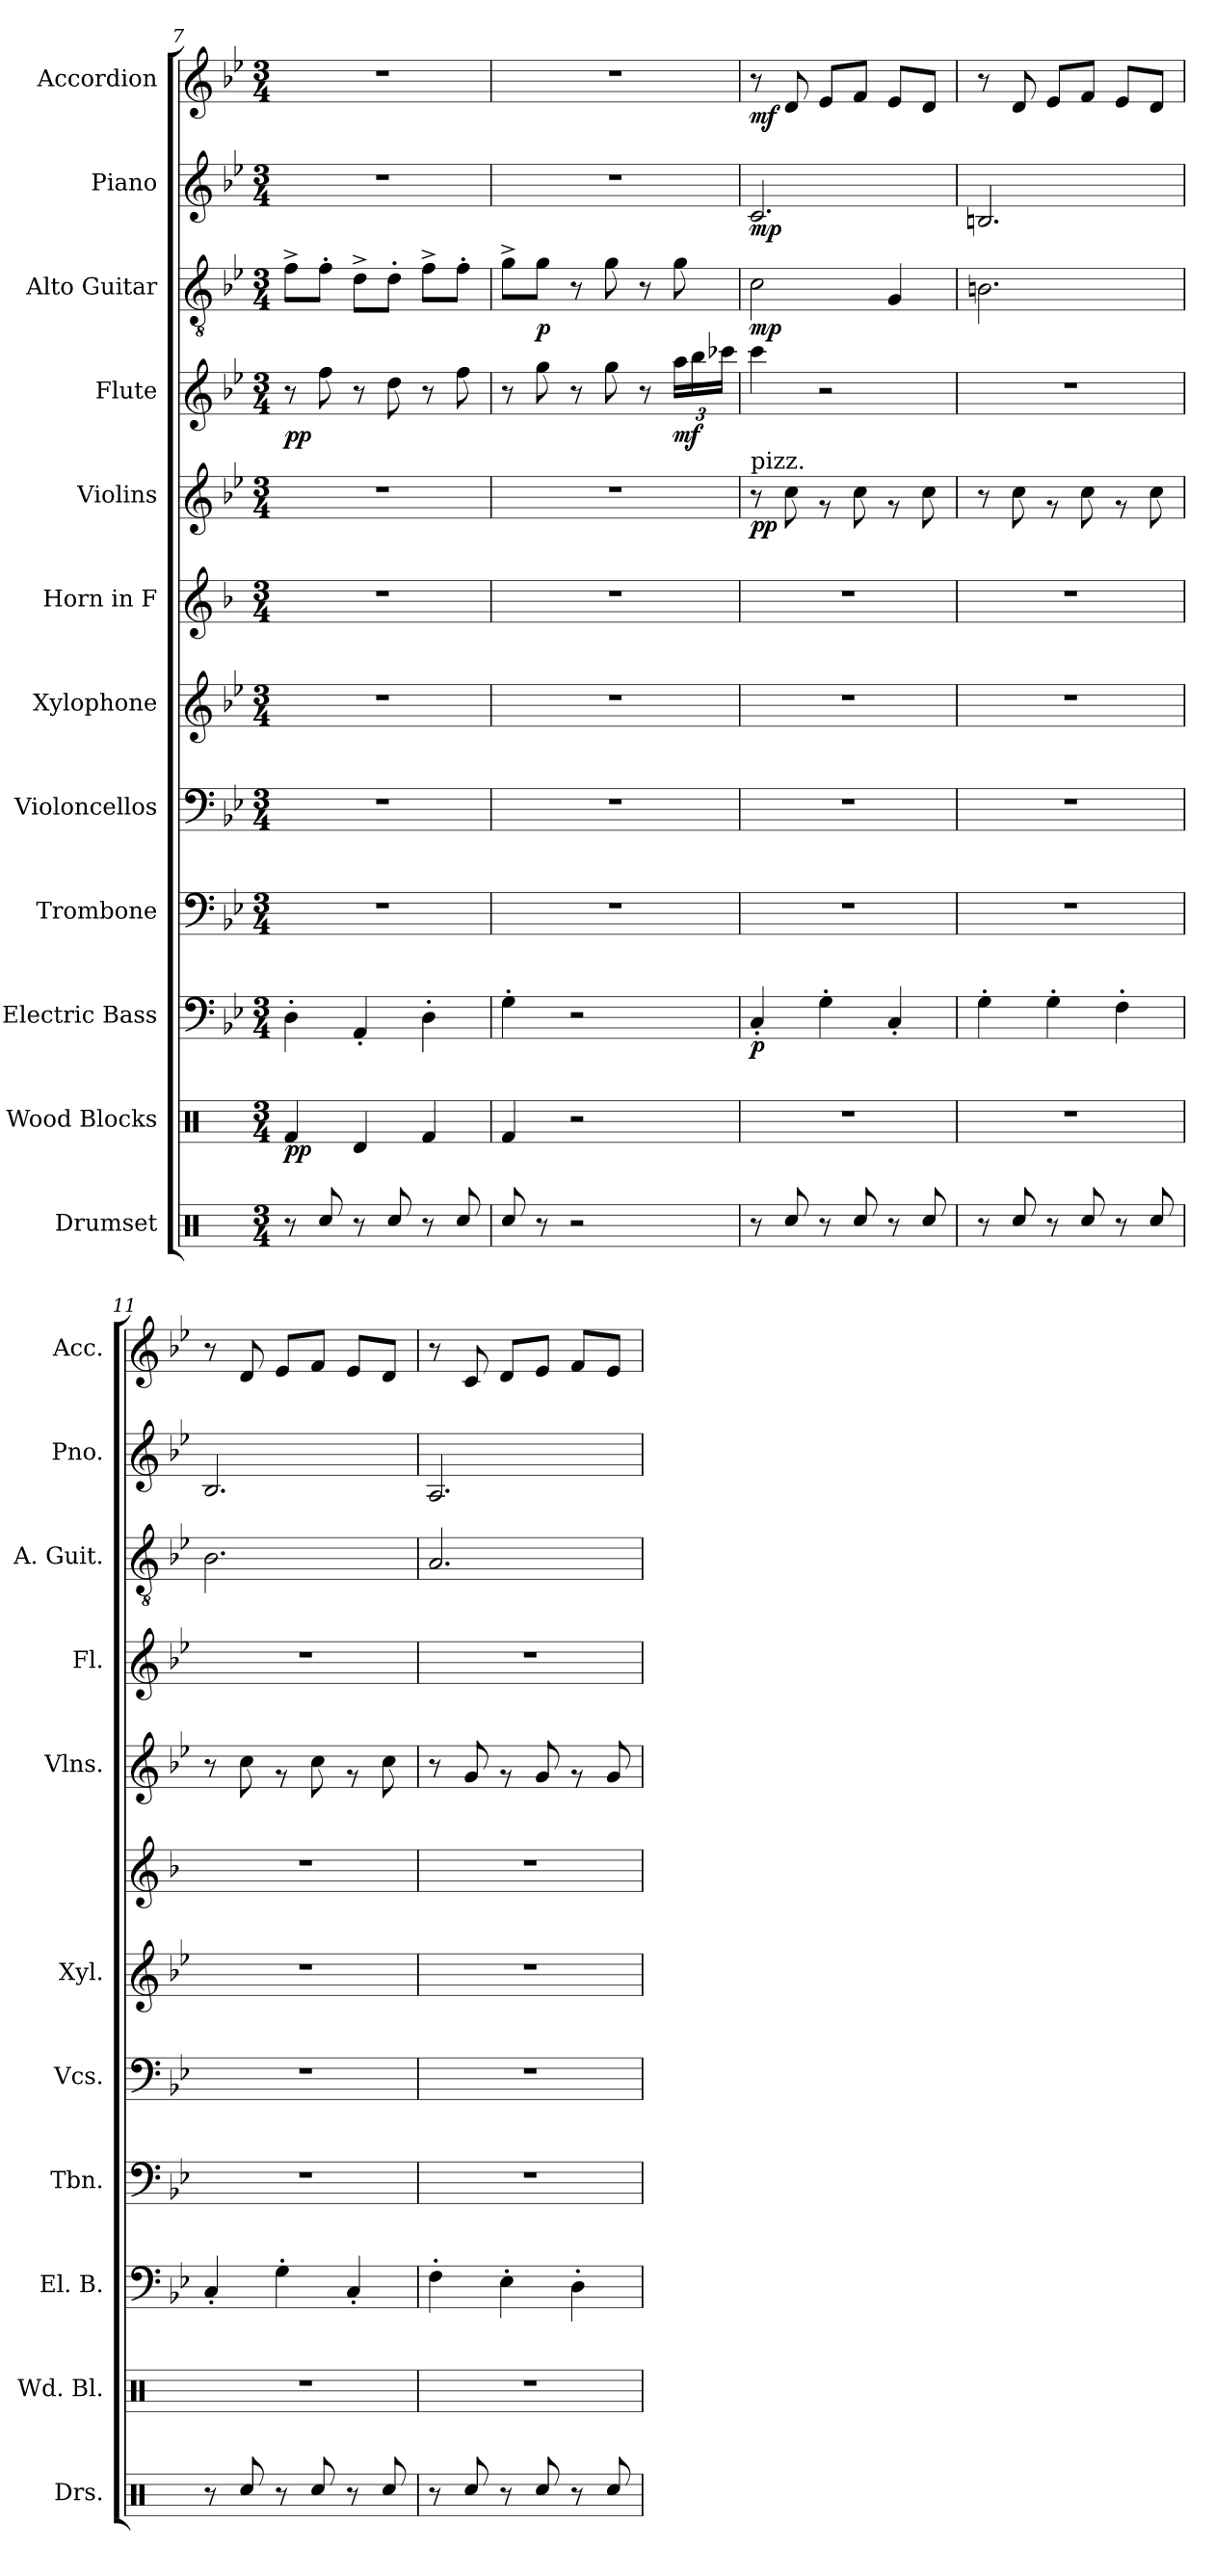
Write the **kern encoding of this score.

**kern	**kern	**dynam	**kern	**dynam	**kern	**kern	**kern	**kern	**kern	**dynam	**kern	**dynam	**kern	**dynam	**kern	**dynam	**kern	**dynam
*part12	*part11	*part11	*part10	*part10	*part9	*part8	*part7	*part6	*part5	*part5	*part4	*part4	*part3	*part3	*part2	*part2	*part1	*part1
*staff12	*staff11	*staff11	*staff10	*staff10	*staff9	*staff8	*staff7	*staff6	*staff5	*staff5	*staff4	*staff4	*staff3	*staff3	*staff2	*staff2	*staff1	*staff1
*I"Drumset	*I"Wood Blocks	*	*I"Electric Bass	*	*I"Trombone	*I"Violoncellos	*I"Xylophone	*I"Horn in F	*I"Violins	*	*I"Flute	*	*I"Alto Guitar	*	*I"Piano	*	*I"Accordion	*
*I'Drs.	*I'Wd. Bl.	*	*I'El. B.	*	*I'Tbn.	*I'Vcs.	*I'Xyl.	*	*I'Vlns.	*	*I'Fl.	*	*I'A. Guit.	*	*I'Pno.	*	*I'Acc.	*
!!LO:PB:g=z
*clefX	*clefX	*	*clefF4	*	*clefF4	*clefF4	*clefG2	*clefG2	*clefG2	*	*clefG2	*	*clefGv2	*	*clefG2	*	*clefG2	*
*	*	*	*ITrd7c12	*	*	*	*ITrd-7c-12	*ITrd4c7	*	*	*	*	*	*	*	*	*	*
*k[]	*k[]	*	*k[b-e-]	*	*k[b-e-]	*k[b-e-]	*k[b-e-]	*k[b-e-]	*k[b-e-]	*	*k[b-e-]	*	*k[b-e-]	*	*k[b-e-]	*	*k[b-e-]	*
*M3/4	*M3/4	*	*M3/4	*	*M3/4	*M3/4	*M3/4	*M3/4	*M3/4	*	*M3/4	*	*M3/4	*	*M3/4	*	*M3/4	*
=7	=7	=7	=7	=7	=7	=7	=7	=7	=7	=7	=7	=7	=7	=7	=7	=7	=7	=7
!	!	!LO:DY:b	!	!	!	!	!	!	!	!	!	!LO:DY:b	!	!	!	!	!	!
8r	4Rf/	pp	4DD'\	.	2.r	2.r	2.r	2.r	2.r	.	8r	pp	8f^\L	.	2.r	.	2.r	.
8Rcc/	.	.	.	.	.	.	.	.	.	.	8ff\	.	8f'\J	.	.	.	.	.
8r	4Rd/	.	4AAA'/	.	.	.	.	.	.	.	8r	.	8d^\L	.	.	.	.	.
8Rcc/	.	.	.	.	.	.	.	.	.	.	8dd\	.	8d'\J	.	.	.	.	.
8r	4Rf/	.	4DD'\	.	.	.	.	.	.	.	8r	.	8f^\L	.	.	.	.	.
8Rcc/	.	.	.	.	.	.	.	.	.	.	8ff\	.	8f'\J	.	.	.	.	.
=8	=8	=8	=8	=8	=8	=8	=8	=8	=8	=8	=8	=8	=8	=8	=8	=8	=8	=8
8Rcc/	4Rf/	.	4GG'\	.	2.r	2.r	2.r	2.r	2.r	.	8r	.	8g^\L	.	2.r	.	2.r	.
!	!	!	!	!	!	!	!	!	!	!	!	!	!	!LO:DY:b	!	!	!	!
8r	.	.	.	.	.	.	.	.	.	.	8gg\	.	8g\J	p	.	.	.	.
2r	2r	.	2r	.	.	.	.	.	.	.	8r	.	8r	.	.	.	.	.
.	.	.	.	.	.	.	.	.	.	.	8gg\	.	8g\	.	.	.	.	.
.	.	.	.	.	.	.	.	.	.	.	8r	.	8r	.	.	.	.	.
*	*	*	*	*	*	*	*	*	*	*	*Xbrackettup	*	*	*	*	*	*	*
!	!	!	!	!	!	!	!	!	!	!	!	!LO:DY:b	!	!	!	!	!	!
.	.	.	.	.	.	.	.	.	.	.	24aa\LL	mf	8g\	.	.	.	.	.
.	.	.	.	.	.	.	.	.	.	.	24bb-\	.	.	.	.	.	.	.
.	.	.	.	.	.	.	.	.	.	.	24ccc-X\JJ	.	.	.	.	.	.	.
=9	=9	=9	=9	=9	=9	=9	=9	=9	=9	=9	=9	=9	=9	=9	=9	=9	=9	=9
!	!	!	!	!	!	!	!	!	!LO:TX:a:t=pizz.	!	!	!	!	!	!	!	!	!
!	!	!	!	!LO:DY:b	!	!	!	!	!	!LO:DY:b	!	!	!	!LO:DY:b	!	!LO:DY:b	!	!LO:DY:b
8r	2.r	.	4CC'/	p	2.r	2.r	2.r	2.r	8r	pp	4ccc\	.	2c\	mp	2.c/	mp	8r	mf
8Rcc/	.	.	.	.	.	.	.	.	8cc\	.	.	.	.	.	.	.	8d/	.
8r	.	.	4GG'\	.	.	.	.	.	8rg	.	2r	.	.	.	.	.	8e-/L	.
8Rcc/	.	.	.	.	.	.	.	.	8cc\	.	.	.	.	.	.	.	8f/J	.
8r	.	.	4CC'/	.	.	.	.	.	8rg	.	.	.	4G/	.	.	.	8e-/L	.
8Rcc/	.	.	.	.	.	.	.	.	8cc\	.	.	.	.	.	.	.	8d/J	.
=10	=10	=10	=10	=10	=10	=10	=10	=10	=10	=10	=10	=10	=10	=10	=10	=10	=10	=10
8r	2.r	.	4GG'\	.	2.r	2.r	2.r	2.r	8r	.	2.r	.	2.Bn\	.	2.Bn/	.	8r	.
8Rcc/	.	.	.	.	.	.	.	.	8cc\	.	.	.	.	.	.	.	8d/	.
8r	.	.	4GG'\	.	.	.	.	.	8rg	.	.	.	.	.	.	.	8e-/L	.
8Rcc/	.	.	.	.	.	.	.	.	8cc\	.	.	.	.	.	.	.	8f/J	.
8r	.	.	4FF'\	.	.	.	.	.	8rg	.	.	.	.	.	.	.	8e-/L	.
8Rcc/	.	.	.	.	.	.	.	.	8cc\	.	.	.	.	.	.	.	8d/J	.
=11	=11	=11	=11	=11	=11	=11	=11	=11	=11	=11	=11	=11	=11	=11	=11	=11	=11	=11
8r	2.r	.	4CC'/	.	2.r	2.r	2.r	2.r	8r	.	2.r	.	2.B-\	.	2.B-/	.	8r	.
8Rcc/	.	.	.	.	.	.	.	.	8cc\	.	.	.	.	.	.	.	8d/	.
8r	.	.	4GG'\	.	.	.	.	.	8rg	.	.	.	.	.	.	.	8e-/L	.
8Rcc/	.	.	.	.	.	.	.	.	8cc\	.	.	.	.	.	.	.	8f/J	.
8r	.	.	4CC'/	.	.	.	.	.	8rg	.	.	.	.	.	.	.	8e-/L	.
8Rcc/	.	.	.	.	.	.	.	.	8cc\	.	.	.	.	.	.	.	8d/J	.
!!LO:PB:g=z
=12	=12	=12	=12	=12	=12	=12	=12	=12	=12	=12	=12	=12	=12	=12	=12	=12	=12	=12
8r	2.r	.	4FF'\	.	2.r	2.r	2.r	2.r	8r	.	2.r	.	2.A/	.	2.A/	.	8r	.
8Rcc/	.	.	.	.	.	.	.	.	8g/	.	.	.	.	.	.	.	8c/	.
8r	.	.	4EE-'\	.	.	.	.	.	8rg	.	.	.	.	.	.	.	8d/L	.
8Rcc/	.	.	.	.	.	.	.	.	8g/	.	.	.	.	.	.	.	8e-/J	.
8r	.	.	4DD'\	.	.	.	.	.	8rg	.	.	.	.	.	.	.	8f/L	.
8Rcc/	.	.	.	.	.	.	.	.	8g/	.	.	.	.	.	.	.	8e-/J	.
=	=	=	=	=	=	=	=	=	=	=	=	=	=	=	=	=	=	=
*-	*-	*-	*-	*-	*-	*-	*-	*-	*-	*-	*-	*-	*-	*-	*-	*-	*-	*-
